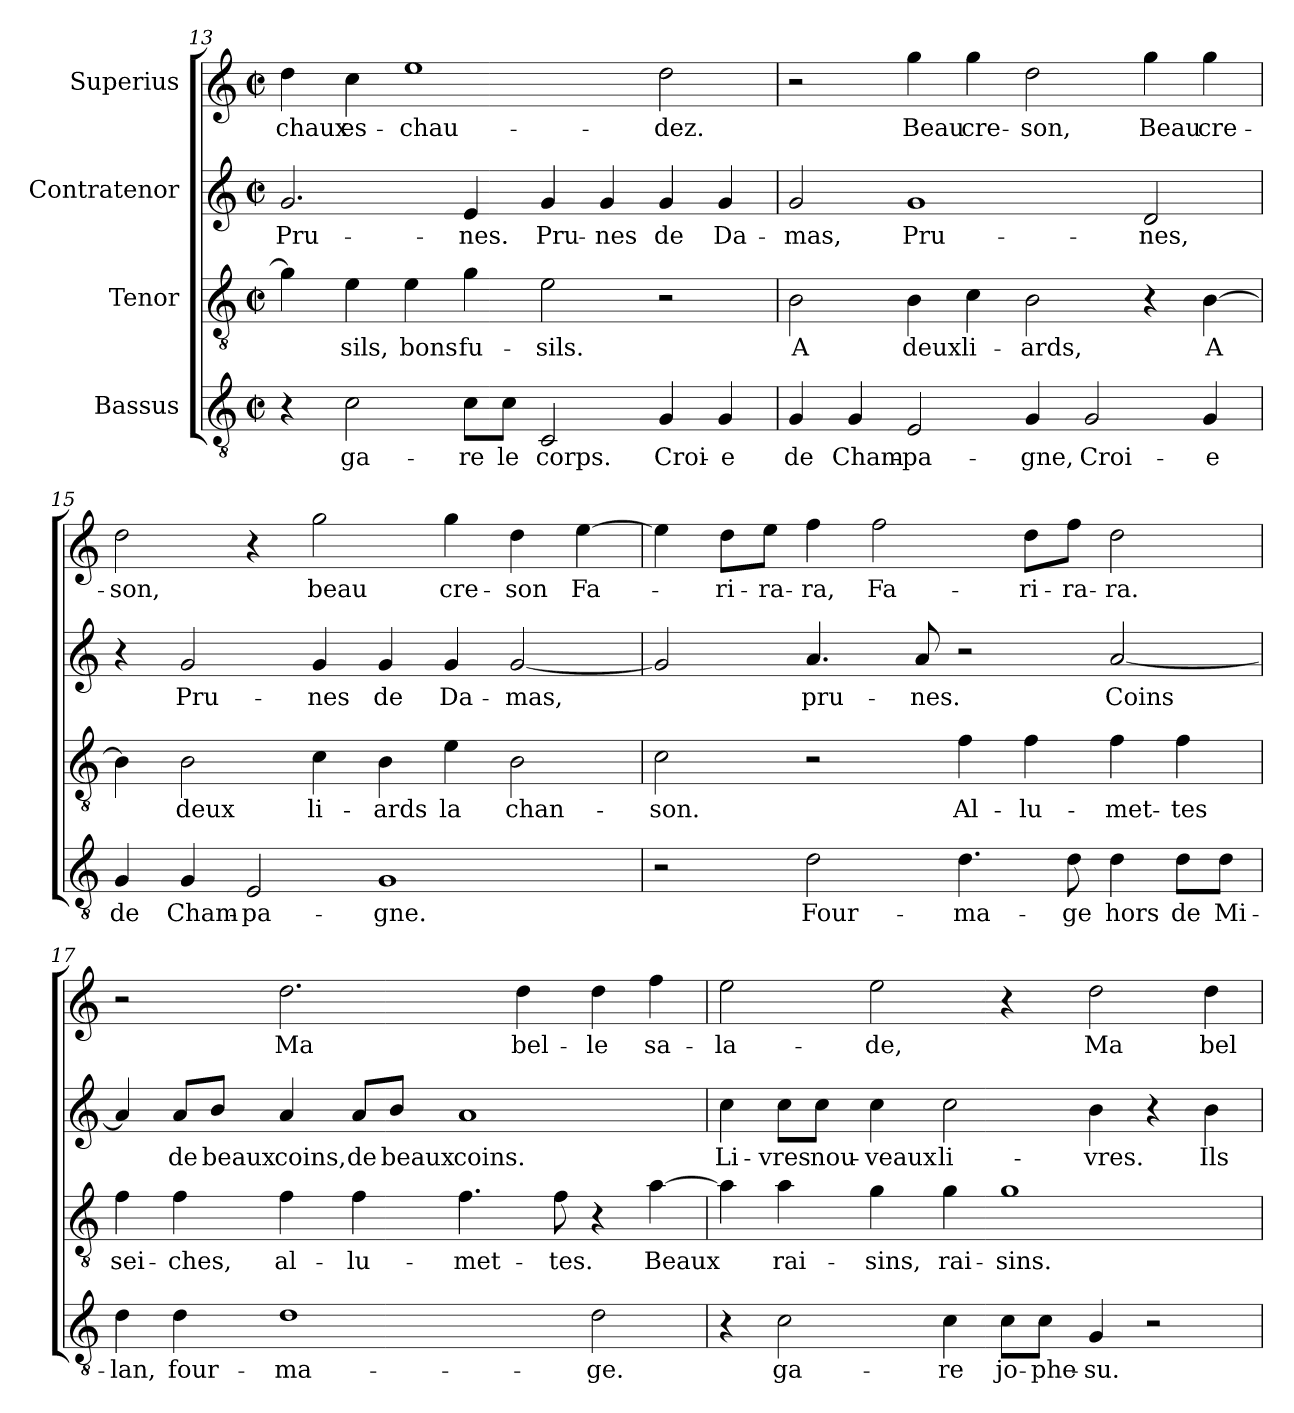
**kern	**text	**kern	**text	**kern	**text	**kern	**text
*part4	*part4	*part3	*part3	*part2	*part2	*part1	*part1
*staff4	*staff4	*staff3	*staff3	*staff2	*staff2	*staff1	*staff1
*I"Bassus	*	*I"Tenor	*	*I"Contratenor	*	*I"Superius	*
*clefGv2	*	*clefGv2	*	*clefG2	*	*clefG2	*
*k[]	*	*k[]	*	*k[]	*	*k[]	*
*C:	*	*C:	*	*C:	*	*C:	*
*M2/2	*	*M2/2	*	*M2/2	*	*M2/2	*
*met(c|)	*	*met(c|)	*	*met(c|)	*	*met(c|)	*
=13	=13	=13	=13	=13	=13	=13	=13
4r	.	4g\]	.	2.g/	Pru-	4dd\	chaux
2c\	ga-	4e\	-sils,	.	.	4cc\	es-
.	.	4e\	bons	.	.	1ee\	-chau-
8c\L	-re	4g\	fu-	4e/	-nes.	.	.
8c\J	le	.	.	.	.	.	.
2C/	corps.	2e\	-sils.	4g/	Pru-	.	.
.	.	.	.	4g/	-nes	.	.
4G/	Croi-	2r	.	4g/	de	2dd\	-dez.
4G/	-e	.	.	4g/	Da-	.	.
=14	=14	=14	=14	=14	=14	=14	=14
4G/	de	2B\	A	2g/	-mas,	2r	.
4G/	Cham-	.	.	.	.	.	.
2E/	-pa-	4B\	deux	1g/	Pru-	4gg\	Beau
.	.	4c\	li-	.	.	4gg\	cre-
4G/	-gne,	2B\	-ards,	.	.	2dd\	-son,
2G/	Croi-	.	.	.	.	.	.
.	.	4r	.	2d/	-nes,	4gg\	Beau
4G/	-e	[4B\	A	.	.	4gg\	cre-
=15	=15	=15	=15	=15	=15	=15	=15
4G/	de	4B\]	.	4r	.	2dd\	-son,
4G/	Cham-	2B\	deux	2g/	Pru-	.	.
2E/	-pa-	.	.	.	.	4r	.
.	.	4c\	li-	4g/	-nes	2gg\	beau
1G/	-gne.	4B\	-ards	4g/	de	.	.
.	.	4e\	la	4g/	Da-	4gg\	cre-
.	.	2B\	chan-	[2g/	-mas,	4dd\	-son
.	.	.	.	.	.	[4ee\	Fa-
!!LO:PB:g=z
=16	=16	=16	=16	=16	=16	=16	=16
2r	.	2c\	-son.	2g/]	.	4ee\]	.
.	.	.	.	.	.	8dd\L	-ri-
.	.	.	.	.	.	8ee\J	-ra-
2d\	Four-	2r	.	4.a/	pru-	4ff\	-ra,
.	.	.	.	.	.	2ff\	Fa-
.	.	.	.	8a/	-nes.	.	.
4.d\	-ma-	4f\	Al-	2r	.	.	.
.	.	4f\	-lu-	.	.	8dd\L	-ri-
8d\	-ge	.	.	.	.	8ff\J	-ra-
4d\	hors	4f\	-met-	[2a/	Coins	2dd\	-ra.
8d\L	de	4f\	-tes	.	.	.	.
8d\J	Mi-	.	.	.	.	.	.
=17	=17	=17	=17	=17	=17	=17	=17
4d\	-lan,	4f\	sei-	4a/]	.	2r	.
4d\	four-	4f\	-ches,	8a/L	de	.	.
.	.	.	.	8b/J	beaux	.	.
1d\	-ma-	4f\	al-	4a/	coins,	2.dd\	Ma
.	.	4f\	-lu-	8a/L	de	.	.
.	.	.	.	8b/J	beaux	.	.
.	.	4.f\	-met-	1a/	coins.	.	.
.	.	.	.	.	.	4dd\	bel-
.	.	8f\	-tes.	.	.	.	.
2d\	-ge.	4r	.	.	.	4dd\	-le
.	.	[4a\	Beaux	.	.	4ff\	sa-
=18	=18	=18	=18	=18	=18	=18	=18
4r	.	4a\]	.	4cc\	Li-	2ee\	-la-
2c\	ga-	4a\	rai-	8cc\L	-vres	.	.
.	.	.	.	8cc\J	nou-	.	.
.	.	4g\	-sins,	4cc\	-veaux	2ee\	-de,
4c\	-re	4g\	rai-	2cc\	li-	.	.
8c\L	jo-	1g\	-sins.	.	.	4r	.
8c\J	-phe-	.	.	.	.	.	.
4G/	-su.	.	.	4b\	-vres.	2dd\	Ma
2r	.	.	.	4r	.	.	.
.	.	.	.	4b\	Ils	4dd\	bel-
=	=	=	=	=	=	=	=
*-	*-	*-	*-	*-	*-	*-	*-
